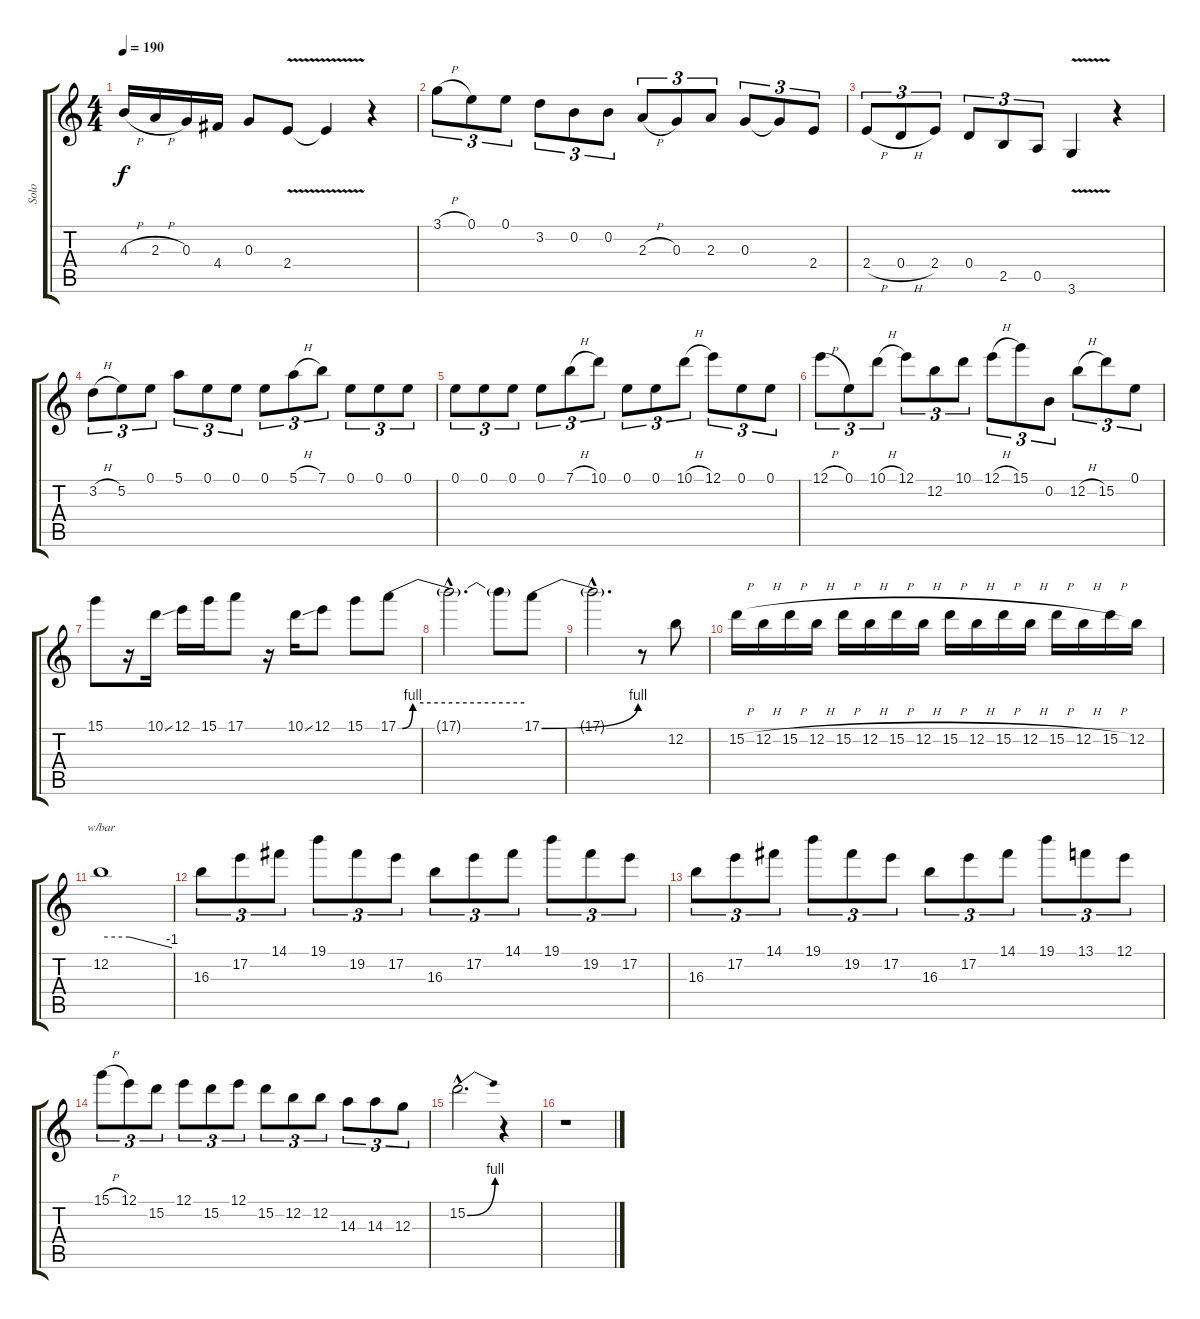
\track ("Solo" "Solo") {instrument overdrivenguitar}
\staff {score tabs}
\tuning (E4 B3 G3 D3 A2 E2) {hide}
\ts (4 4)
\tempo 190
\clef g2
\ks c
4.3{h}.16{dy f} 2.3{h}.16 0.3.16 4.4.16 0.3.8 2.4{v}.8 2.4{t}.4 r.4 |
3.1{h}.8{tu (3 2)} 0.1.8{tu (3 2)} 0.1.8{tu (3 2)} 3.2.8{tu (3 2)} 0.2.8{tu (3 2)} 0.2.8{tu (3 2)} 2.3{h}.8{tu (3 2)} 0.3.8{tu (3 2)} 2.3.8{tu (3 2)} 0.3.8{tu (3 2)} 0.3{t}.8{tu (3 2)} 2.4.8{tu (3 2)} |
2.4{h}.8{tu (3 2)} 0.4{h}.8{tu (3 2)} 2.4.8{tu (3 2)} 0.4.8{tu (3 2)} 2.5.8{tu (3 2)} 0.5.8{tu (3 2)} 3.6{v}.4 r.4 |
3.2{h}.8{tu (3 2)} 5.2.8{tu (3 2)} 0.1.8{tu (3 2)} 5.1.8{tu (3 2)} 0.1.8{tu (3 2)} 0.1.8{tu (3 2)} 0.1.8{tu (3 2)} 5.1{h}.8{tu (3 2)} 7.1.8{tu (3 2)} 0.1.8{tu (3 2)} 0.1.8{tu (3 2)} 0.1.8{tu (3 2)} |
0.1.8{tu (3 2)} 0.1.8{tu (3 2)} 0.1.8{tu (3 2)} 0.1.8{tu (3 2)} 7.1{h}.8{tu (3 2)} 10.1.8{tu (3 2)} 0.1.8{tu (3 2)} 0.1.8{tu (3 2)} 10.1{h}.8{tu (3 2)} 12.1.8{tu (3 2)} 0.1.8{tu (3 2)} 0.1.8{tu (3 2)} |
12.1{h}.8{tu (3 2)} 0.1.8{tu (3 2)} 10.1{h}.8{tu (3 2)} 12.1.8{tu (3 2)} 12.2.8{tu (3 2)} 10.1.8{tu (3 2)} 12.1{h}.8{tu (3 2)} 15.1.8{tu (3 2)} 0.2.8{tu (3 2)} 12.2{h}.8{tu (3 2)} 15.2.8{tu (3 2)} 0.1.8{tu (3 2)} |
15.1.8 r.16 10.1{ss}.16 12.1.16 15.1.16 17.1.8 r.16 10.1{ss}.16 12.1.8 15.1.8 17.1{be (custom 0 0 2 0 7 4 60 4)}.8 |
17.1{hac t}.2{d} 17.1{t}.8 17.1{be (bend 0 0 60 4)}.8 |
17.1{hac t}.2{d} r.8 12.2.8 |
15.2{h}.16 12.2{h}.16 15.2{h}.16 12.2{h}.16 15.2{h}.16 12.2{h}.16 15.2{h}.16 12.2{h}.16 15.2{h}.16 12.2{h}.16 15.2{h}.16 12.2{h}.16 15.2{h}.16 12.2{h}.16 15.2{h}.16 12.2.16 |
12.2.1{tbe (custom default 0 0 24 0 60 -4)} |
16.3.8{tu (3 2)} 17.2.8{tu (3 2)} 14.1.8{tu (3 2)} 19.1.8{tu (3 2)} 19.2.8{tu (3 2)} 17.2.8{tu (3 2)} 16.3.8{tu (3 2)} 17.2.8{tu (3 2)} 14.1.8{tu (3 2)} 19.1.8{tu (3 2)} 19.2.8{tu (3 2)} 17.2.8{tu (3 2)} |
16.3.8{tu (3 2)} 17.2.8{tu (3 2)} 14.1.8{tu (3 2)} 19.1.8{tu (3 2)} 19.2.8{tu (3 2)} 17.2.8{tu (3 2)} 16.3.8{tu (3 2)} 17.2.8{tu (3 2)} 14.1.8{tu (3 2)} 19.1.8{tu (3 2)} 13.1.8{tu (3 2)} 12.1.8{tu (3 2)} |
15.1{h}.8{tu (3 2)} 12.1.8{tu (3 2)} 15.2.8{tu (3 2)} 12.1.8{tu (3 2)} 15.2.8{tu (3 2)} 12.1.8{tu (3 2)} 15.2.8{tu (3 2)} 12.2.8{tu (3 2)} 12.2.8{tu (3 2)} 14.3.8{tu (3 2)} 14.3.8{tu (3 2)} 12.3.8{tu (3 2)} |
15.2{be (bend 0 0 60 4) hac}.2{d} r.4 |
r.1
